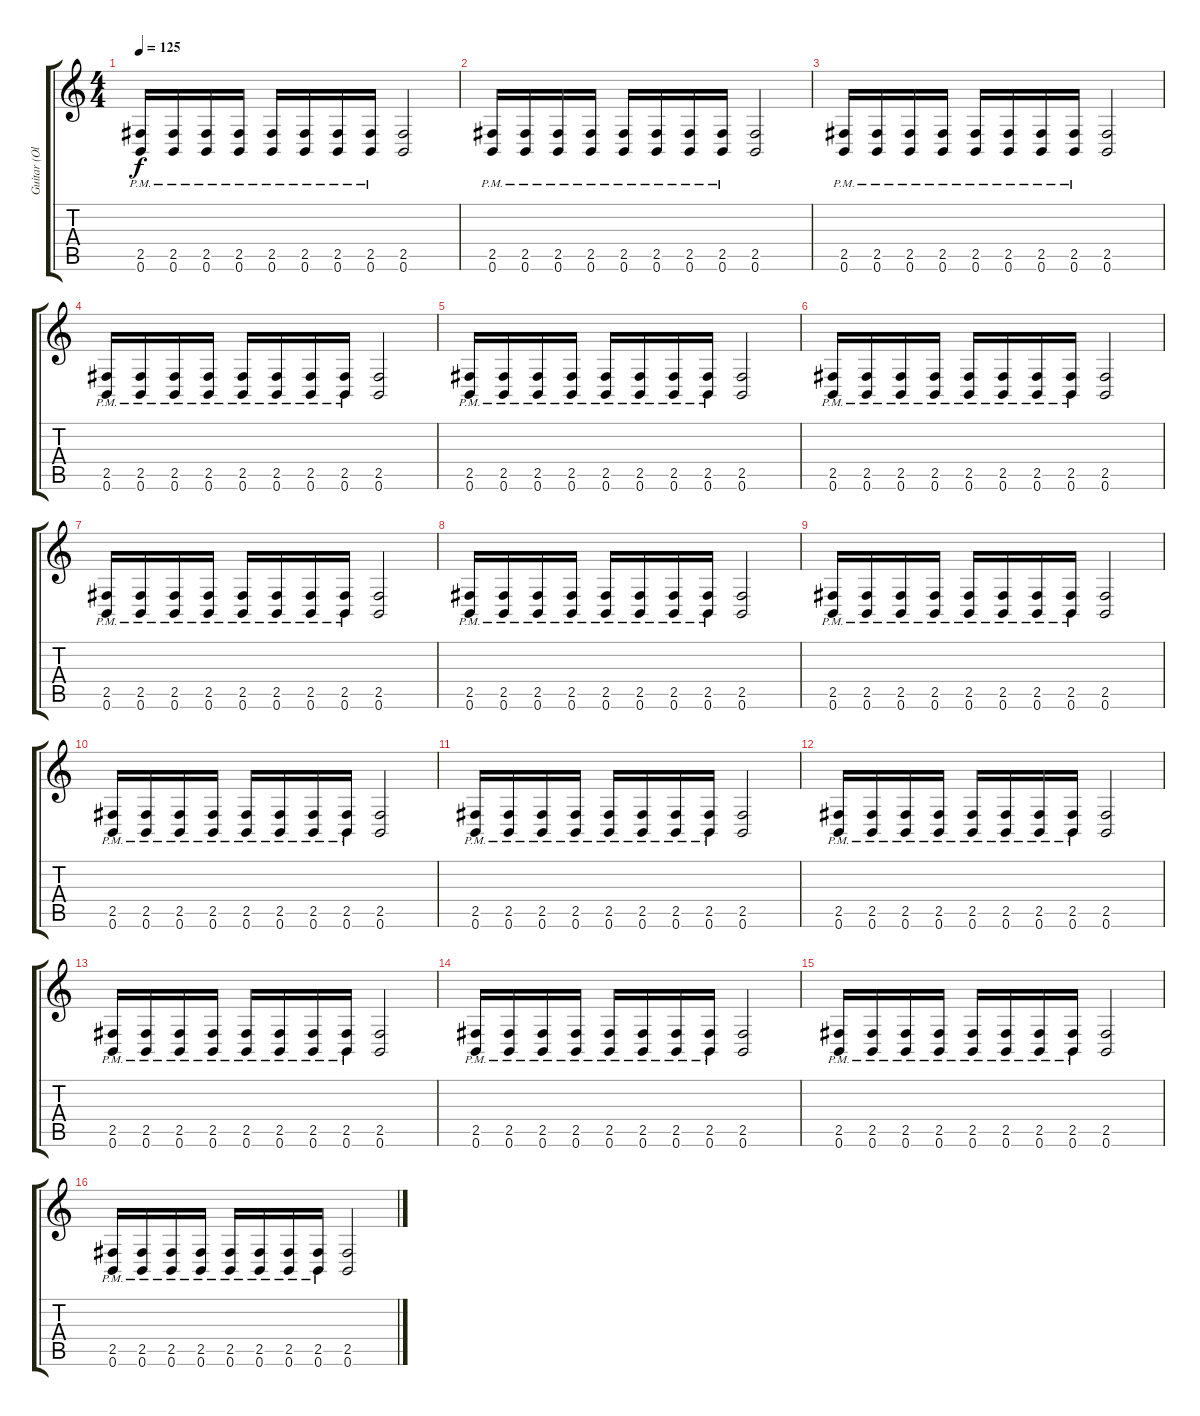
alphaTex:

\track ("Guitar (Ole)" "Guitar (Ol") {instrument distortionguitar}
\staff {score tabs}
\tuning (B3 Gb3 D3 A2 E2 B1) {hide}
\ts (4 4)
\tempo 125
\clef g2
\ks c
(2.5{pm} 0.6{pm}).16{dy f} (2.5{pm} 0.6{pm}).16 (2.5{pm} 0.6{pm}).16 (2.5{pm} 0.6{pm}).16 (2.5{pm} 0.6{pm}).16 (2.5{pm} 0.6{pm}).16 (2.5{pm} 0.6{pm}).16 (2.5{pm} 0.6{pm}).16 (2.5 0.6).2 |
(2.5{pm} 0.6{pm}).16 (2.5{pm} 0.6{pm}).16 (2.5{pm} 0.6{pm}).16 (2.5{pm} 0.6{pm}).16 (2.5{pm} 0.6{pm}).16 (2.5{pm} 0.6{pm}).16 (2.5{pm} 0.6{pm}).16 (2.5{pm} 0.6{pm}).16 (2.5 0.6).2 |
(2.5{pm} 0.6{pm}).16 (2.5{pm} 0.6{pm}).16 (2.5{pm} 0.6{pm}).16 (2.5{pm} 0.6{pm}).16 (2.5{pm} 0.6{pm}).16 (2.5{pm} 0.6{pm}).16 (2.5{pm} 0.6{pm}).16 (2.5{pm} 0.6{pm}).16 (2.5 0.6).2 |
(2.5{pm} 0.6{pm}).16 (2.5{pm} 0.6{pm}).16 (2.5{pm} 0.6{pm}).16 (2.5{pm} 0.6{pm}).16 (2.5{pm} 0.6{pm}).16 (2.5{pm} 0.6{pm}).16 (2.5{pm} 0.6{pm}).16 (2.5{pm} 0.6{pm}).16 (2.5 0.6).2 |
(2.5{pm} 0.6{pm}).16 (2.5{pm} 0.6{pm}).16 (2.5{pm} 0.6{pm}).16 (2.5{pm} 0.6{pm}).16 (2.5{pm} 0.6{pm}).16 (2.5{pm} 0.6{pm}).16 (2.5{pm} 0.6{pm}).16 (2.5{pm} 0.6{pm}).16 (2.5 0.6).2 |
(2.5{pm} 0.6{pm}).16 (2.5{pm} 0.6{pm}).16 (2.5{pm} 0.6{pm}).16 (2.5{pm} 0.6{pm}).16 (2.5{pm} 0.6{pm}).16 (2.5{pm} 0.6{pm}).16 (2.5{pm} 0.6{pm}).16 (2.5{pm} 0.6{pm}).16 (2.5 0.6).2 |
(2.5{pm} 0.6{pm}).16 (2.5{pm} 0.6{pm}).16 (2.5{pm} 0.6{pm}).16 (2.5{pm} 0.6{pm}).16 (2.5{pm} 0.6{pm}).16 (2.5{pm} 0.6{pm}).16 (2.5{pm} 0.6{pm}).16 (2.5{pm} 0.6{pm}).16 (2.5 0.6).2 |
(2.5{pm} 0.6{pm}).16 (2.5{pm} 0.6{pm}).16 (2.5{pm} 0.6{pm}).16 (2.5{pm} 0.6{pm}).16 (2.5{pm} 0.6{pm}).16 (2.5{pm} 0.6{pm}).16 (2.5{pm} 0.6{pm}).16 (2.5{pm} 0.6{pm}).16 (2.5 0.6).2 |
(2.5{pm} 0.6{pm}).16 (2.5{pm} 0.6{pm}).16 (2.5{pm} 0.6{pm}).16 (2.5{pm} 0.6{pm}).16 (2.5{pm} 0.6{pm}).16 (2.5{pm} 0.6{pm}).16 (2.5{pm} 0.6{pm}).16 (2.5{pm} 0.6{pm}).16 (2.5 0.6).2 |
(2.5{pm} 0.6{pm}).16 (2.5{pm} 0.6{pm}).16 (2.5{pm} 0.6{pm}).16 (2.5{pm} 0.6{pm}).16 (2.5{pm} 0.6{pm}).16 (2.5{pm} 0.6{pm}).16 (2.5{pm} 0.6{pm}).16 (2.5{pm} 0.6{pm}).16 (2.5 0.6).2 |
(2.5{pm} 0.6{pm}).16 (2.5{pm} 0.6{pm}).16 (2.5{pm} 0.6{pm}).16 (2.5{pm} 0.6{pm}).16 (2.5{pm} 0.6{pm}).16 (2.5{pm} 0.6{pm}).16 (2.5{pm} 0.6{pm}).16 (2.5{pm} 0.6{pm}).16 (2.5 0.6).2 |
(2.5{pm} 0.6{pm}).16 (2.5{pm} 0.6{pm}).16 (2.5{pm} 0.6{pm}).16 (2.5{pm} 0.6{pm}).16 (2.5{pm} 0.6{pm}).16 (2.5{pm} 0.6{pm}).16 (2.5{pm} 0.6{pm}).16 (2.5{pm} 0.6{pm}).16 (2.5 0.6).2 |
(2.5{pm} 0.6{pm}).16 (2.5{pm} 0.6{pm}).16 (2.5{pm} 0.6{pm}).16 (2.5{pm} 0.6{pm}).16 (2.5{pm} 0.6{pm}).16 (2.5{pm} 0.6{pm}).16 (2.5{pm} 0.6{pm}).16 (2.5{pm} 0.6{pm}).16 (2.5 0.6).2 |
(2.5{pm} 0.6{pm}).16 (2.5{pm} 0.6{pm}).16 (2.5{pm} 0.6{pm}).16 (2.5{pm} 0.6{pm}).16 (2.5{pm} 0.6{pm}).16 (2.5{pm} 0.6{pm}).16 (2.5{pm} 0.6{pm}).16 (2.5{pm} 0.6{pm}).16 (2.5 0.6).2 |
(2.5{pm} 0.6{pm}).16 (2.5{pm} 0.6{pm}).16 (2.5{pm} 0.6{pm}).16 (2.5{pm} 0.6{pm}).16 (2.5{pm} 0.6{pm}).16 (2.5{pm} 0.6{pm}).16 (2.5{pm} 0.6{pm}).16 (2.5{pm} 0.6{pm}).16 (2.5 0.6).2 |
(2.5{pm} 0.6{pm}).16 (2.5{pm} 0.6{pm}).16 (2.5{pm} 0.6{pm}).16 (2.5{pm} 0.6{pm}).16 (2.5{pm} 0.6{pm}).16 (2.5{pm} 0.6{pm}).16 (2.5{pm} 0.6{pm}).16 (2.5{pm} 0.6{pm}).16 (2.5 0.6).2
